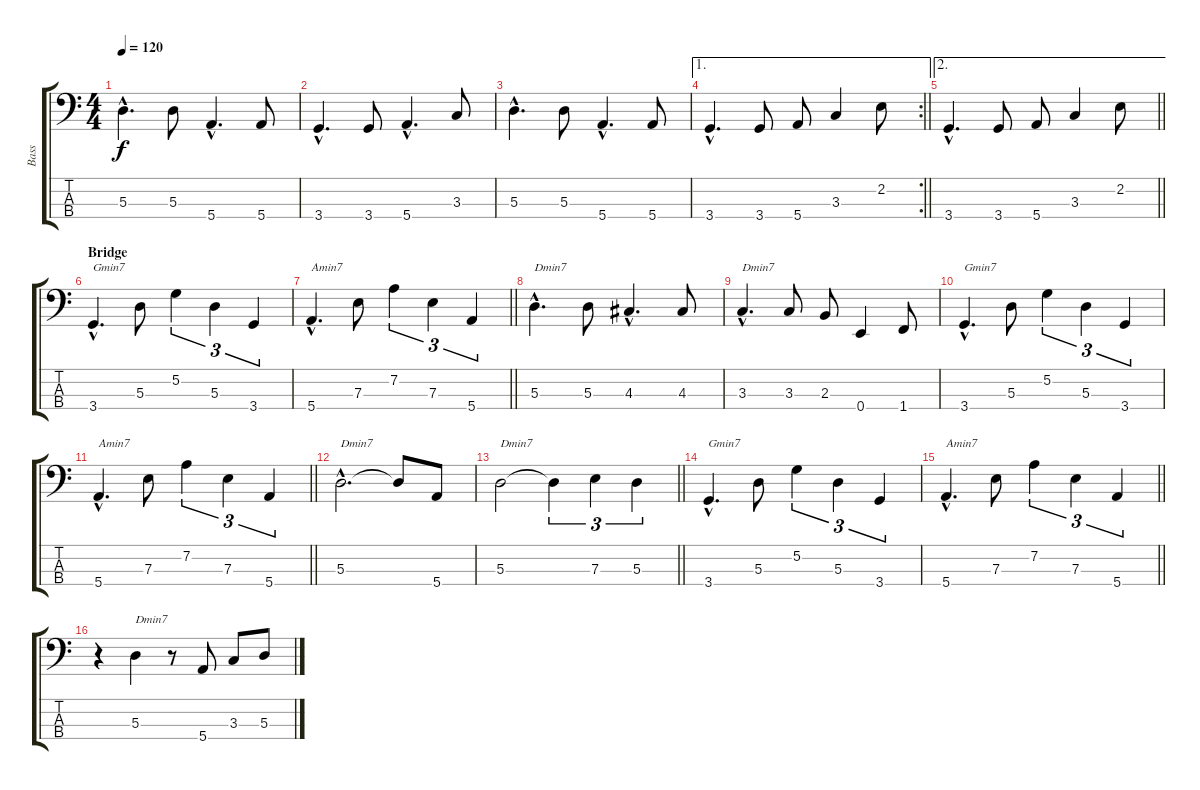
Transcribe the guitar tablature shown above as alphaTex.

\track ("Bass" "Bass") {instrument electricbassfinger}
\staff {score tabs}
\tuning (G2 D2 A1 E1) {hide}
\ts (4 4)
\tempo 120
\clef f4
\ks c
5.3{hac}.4{d dy f} 5.3.8 5.4{hac}.4{d} 5.4.8 |
3.4{hac}.4{d} 3.4.8 5.4{hac}.4{d} 3.3.8 |
5.3{hac}.4{d} 5.3.8 5.4{hac}.4{d} 5.4.8 |
\ae 1
\rc 2
\barLineRight lightlight
3.4{hac}.4{d} 3.4.8 5.4.8 3.3.4 2.2.8 |
\ae 2
\barLineRight lightlight
3.4{hac}.4{d} 3.4.8 5.4.8 3.3.4 2.2.8 |
\section ("" "Bridge")
3.4{hac}.4{d txt "Gmin7"} 5.3.8 5.2.4{tu (3 2)} 5.3.4{tu (3 2)} 3.4.4{tu (3 2)} |
\barLineRight lightlight
5.4{hac}.4{d txt "Amin7"} 7.3.8 7.2.4{tu (3 2)} 7.3.4{tu (3 2)} 5.4.4{tu (3 2)} |
5.3{hac}.4{d txt "Dmin7"} 5.3.8 4.3{hac}.4{d} 4.3.8 |
3.3{hac}.4{d txt "Dmin7"} 3.3.8 2.3.8 0.4.4 1.4.8 |
3.4{hac}.4{d txt "Gmin7"} 5.3.8 5.2.4{tu (3 2)} 5.3.4{tu (3 2)} 3.4.4{tu (3 2)} |
\barLineRight lightlight
5.4{hac}.4{d txt "Amin7"} 7.3.8 7.2.4{tu (3 2)} 7.3.4{tu (3 2)} 5.4.4{tu (3 2)} |
5.3{hac}.2{d txt "Dmin7"} 5.3{t}.8 5.4.8 |
\barLineRight lightlight
5.3.2{txt "Dmin7"} 5.3{t}.4{tu (3 2)} 7.3.4{tu (3 2)} 5.3.4{tu (3 2)} |
3.4{hac}.4{d txt "Gmin7"} 5.3.8 5.2.4{tu (3 2)} 5.3.4{tu (3 2)} 3.4.4{tu (3 2)} |
\barLineRight lightlight
5.4{hac}.4{d txt "Amin7"} 7.3.8 7.2.4{tu (3 2)} 7.3.4{tu (3 2)} 5.4.4{tu (3 2)} |
r.4 5.3.4{txt "Dmin7"} r.8 5.4.8 3.3.8 5.3.8
